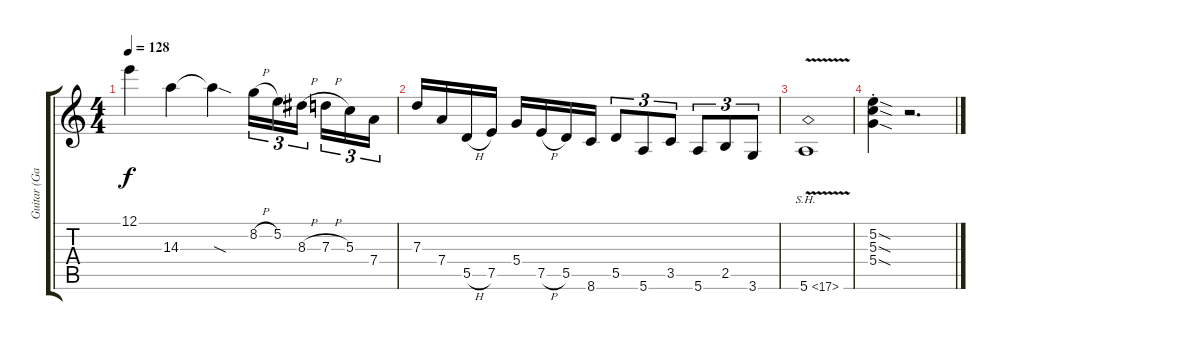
\track ("Guitar (Gary)" "Guitar (Ga") {instrument overdrivenguitar}
\staff {score tabs}
\tuning (E4 B3 G3 D3 A2 E2) {hide}
\ts (4 4)
\tempo 128
\clef g2
\ks c
12.1.4{dy f} 14.3.4 14.3{sod t}.4 8.2{h}.16{tu (3 2)} 5.2.16{tu (3 2)} 8.3{h}.16{tu (3 2)} 7.3{h}.16{tu (3 2)} 5.3.16{tu (3 2)} 7.4.16{tu (3 2)} |
7.3.16 7.4.16 5.5{h}.16 7.5.16 5.4.16 7.5{h}.16 5.5.16 8.6.16 5.5.8{tu (3 2)} 5.6.8{tu (3 2)} 3.5.8{tu (3 2)} 5.6.8{tu (3 2)} 2.5.8{tu (3 2)} 3.6.8{tu (3 2)} |
5.6{sh 12 v}.1 |
(5.2{sod st} 5.3{sod st} 5.4{sod st}).4 r.2{d}
